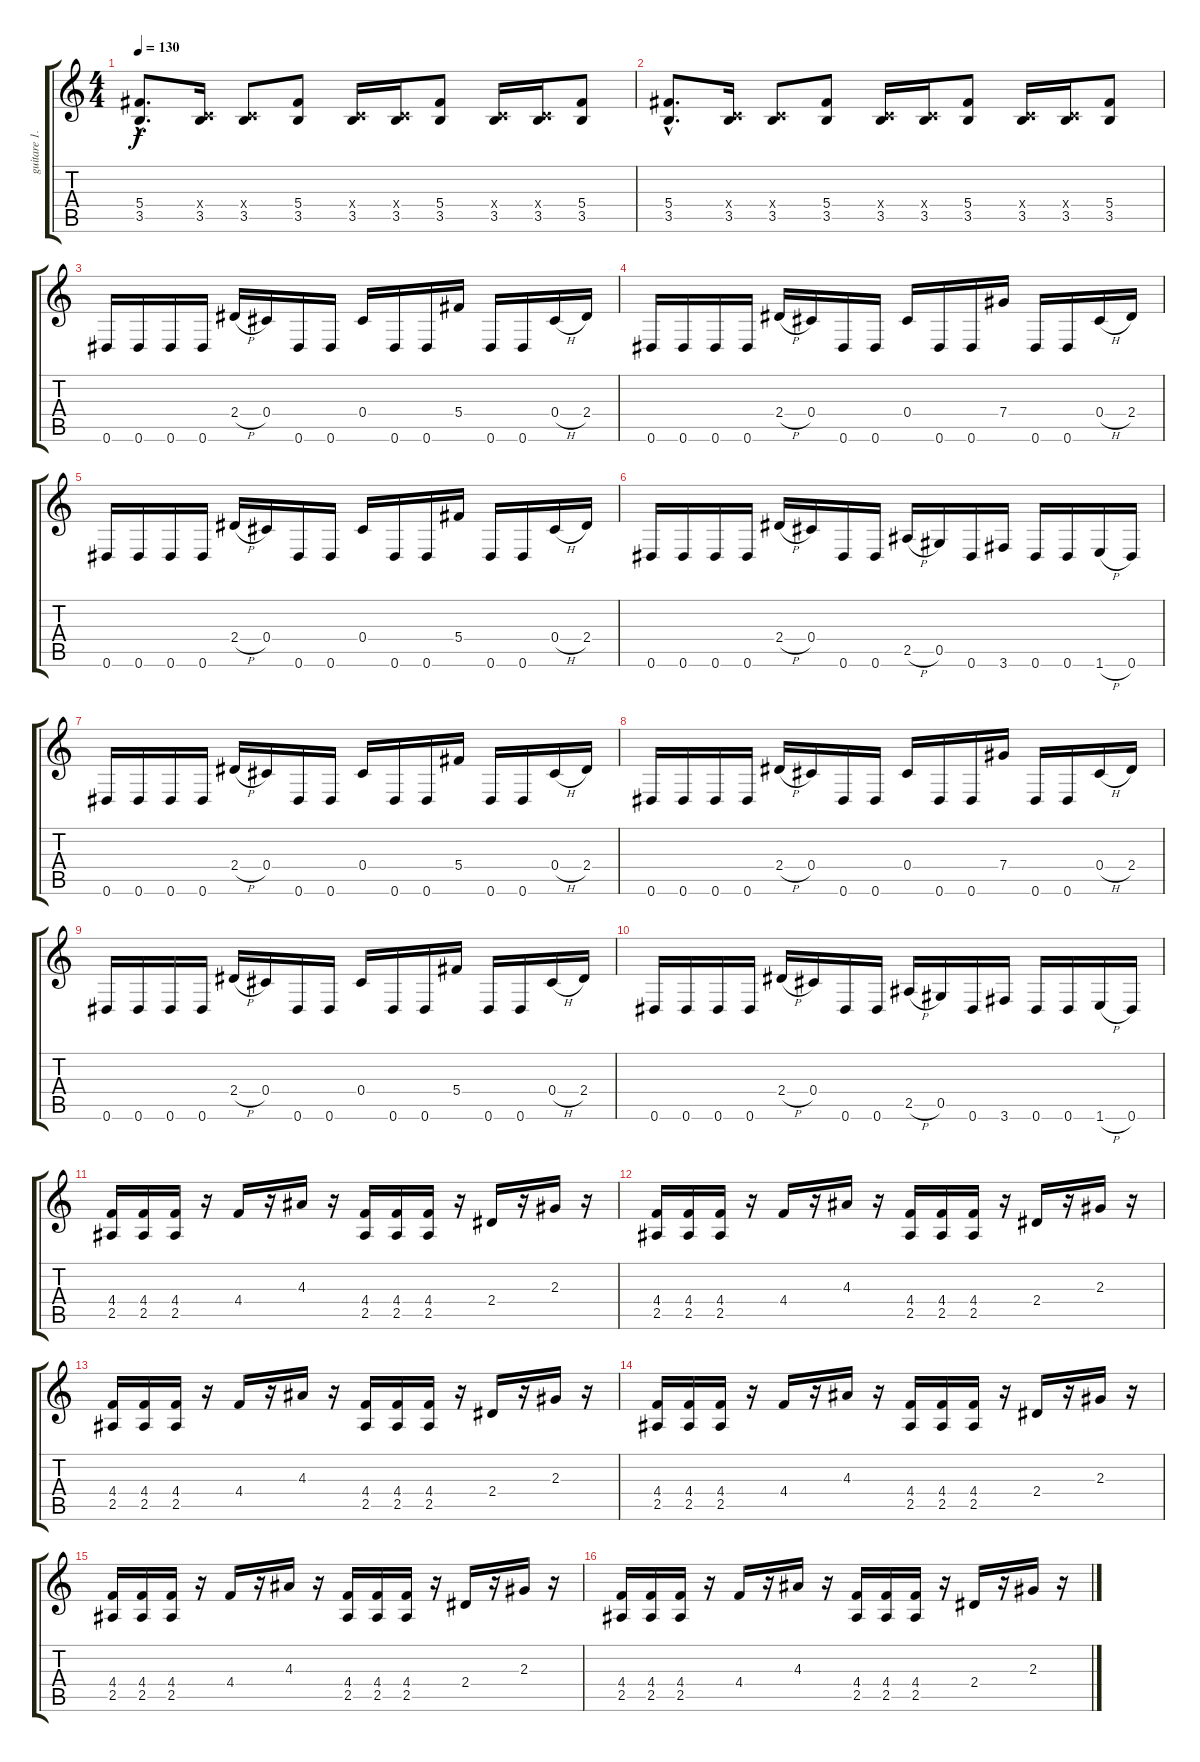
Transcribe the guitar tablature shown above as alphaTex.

\track ("guitare 1." "guitare 1.") {instrument distortionguitar}
\staff {score tabs}
\tuning (Eb4 Bb3 Gb3 Db3 Ab2 Eb2) {hide}
\ts (4 4)
\tempo 130
\clef g2
\ks c
(5.4{hac} 3.5{hac}).8{d dy f} (-1.4{x} 3.5).16 (-1.4{x} 3.5).8 (5.4 3.5).8 (-1.4{x} 3.5).16 (-1.4{x} 3.5).16 (5.4 3.5).8 (-1.4{x} 3.5).16 (-1.4{x} 3.5).16 (5.4 3.5).8 |
(5.4{hac} 3.5{hac}).8{d} (-1.4{x} 3.5).16 (-1.4{x} 3.5).8 (5.4 3.5).8 (-1.4{x} 3.5).16 (-1.4{x} 3.5).16 (5.4 3.5).8 (-1.4{x} 3.5).16 (-1.4{x} 3.5).16 (5.4 3.5).8 |
0.6.16 0.6.16 0.6.16 0.6.16 2.4{h}.16 0.4.16 0.6.16 0.6.16 0.4.16 0.6.16 0.6.16 5.4.16 0.6.16 0.6.16 0.4{h}.16 2.4.16 |
0.6.16 0.6.16 0.6.16 0.6.16 2.4{h}.16 0.4.16 0.6.16 0.6.16 0.4.16 0.6.16 0.6.16 7.4.16 0.6.16 0.6.16 0.4{h}.16 2.4.16 |
0.6.16 0.6.16 0.6.16 0.6.16 2.4{h}.16 0.4.16 0.6.16 0.6.16 0.4.16 0.6.16 0.6.16 5.4.16 0.6.16 0.6.16 0.4{h}.16 2.4.16 |
0.6.16 0.6.16 0.6.16 0.6.16 2.4{h}.16 0.4.16 0.6.16 0.6.16 2.5{h}.16 0.5.16 0.6.16 3.6.16 0.6.16 0.6.16 1.6{h}.16 0.6.16 |
0.6.16 0.6.16 0.6.16 0.6.16 2.4{h}.16 0.4.16 0.6.16 0.6.16 0.4.16 0.6.16 0.6.16 5.4.16 0.6.16 0.6.16 0.4{h}.16 2.4.16 |
0.6.16 0.6.16 0.6.16 0.6.16 2.4{h}.16 0.4.16 0.6.16 0.6.16 0.4.16 0.6.16 0.6.16 7.4.16 0.6.16 0.6.16 0.4{h}.16 2.4.16 |
0.6.16 0.6.16 0.6.16 0.6.16 2.4{h}.16 0.4.16 0.6.16 0.6.16 0.4.16 0.6.16 0.6.16 5.4.16 0.6.16 0.6.16 0.4{h}.16 2.4.16 |
0.6.16 0.6.16 0.6.16 0.6.16 2.4{h}.16 0.4.16 0.6.16 0.6.16 2.5{h}.16 0.5.16 0.6.16 3.6.16 0.6.16 0.6.16 1.6{h}.16 0.6.16 |
(4.4 2.5).16 (4.4 2.5).16 (4.4 2.5).16 r.16 4.4.16 r.16 4.3.16 r.16 (4.4 2.5).16 (4.4 2.5).16 (4.4 2.5).16 r.16 2.4.16 r.16 2.3.16 r.16 |
(4.4 2.5).16 (4.4 2.5).16 (4.4 2.5).16 r.16 4.4.16 r.16 4.3.16 r.16 (4.4 2.5).16 (4.4 2.5).16 (4.4 2.5).16 r.16 2.4.16 r.16 2.3.16 r.16 |
(4.4 2.5).16 (4.4 2.5).16 (4.4 2.5).16 r.16 4.4.16 r.16 4.3.16 r.16 (4.4 2.5).16 (4.4 2.5).16 (4.4 2.5).16 r.16 2.4.16 r.16 2.3.16 r.16 |
(4.4 2.5).16 (4.4 2.5).16 (4.4 2.5).16 r.16 4.4.16 r.16 4.3.16 r.16 (4.4 2.5).16 (4.4 2.5).16 (4.4 2.5).16 r.16 2.4.16 r.16 2.3.16 r.16 |
(4.4 2.5).16 (4.4 2.5).16 (4.4 2.5).16 r.16 4.4.16 r.16 4.3.16 r.16 (4.4 2.5).16 (4.4 2.5).16 (4.4 2.5).16 r.16 2.4.16 r.16 2.3.16 r.16 |
(4.4 2.5).16 (4.4 2.5).16 (4.4 2.5).16 r.16 4.4.16 r.16 4.3.16 r.16 (4.4 2.5).16 (4.4 2.5).16 (4.4 2.5).16 r.16 2.4.16 r.16 2.3.16 r.16
